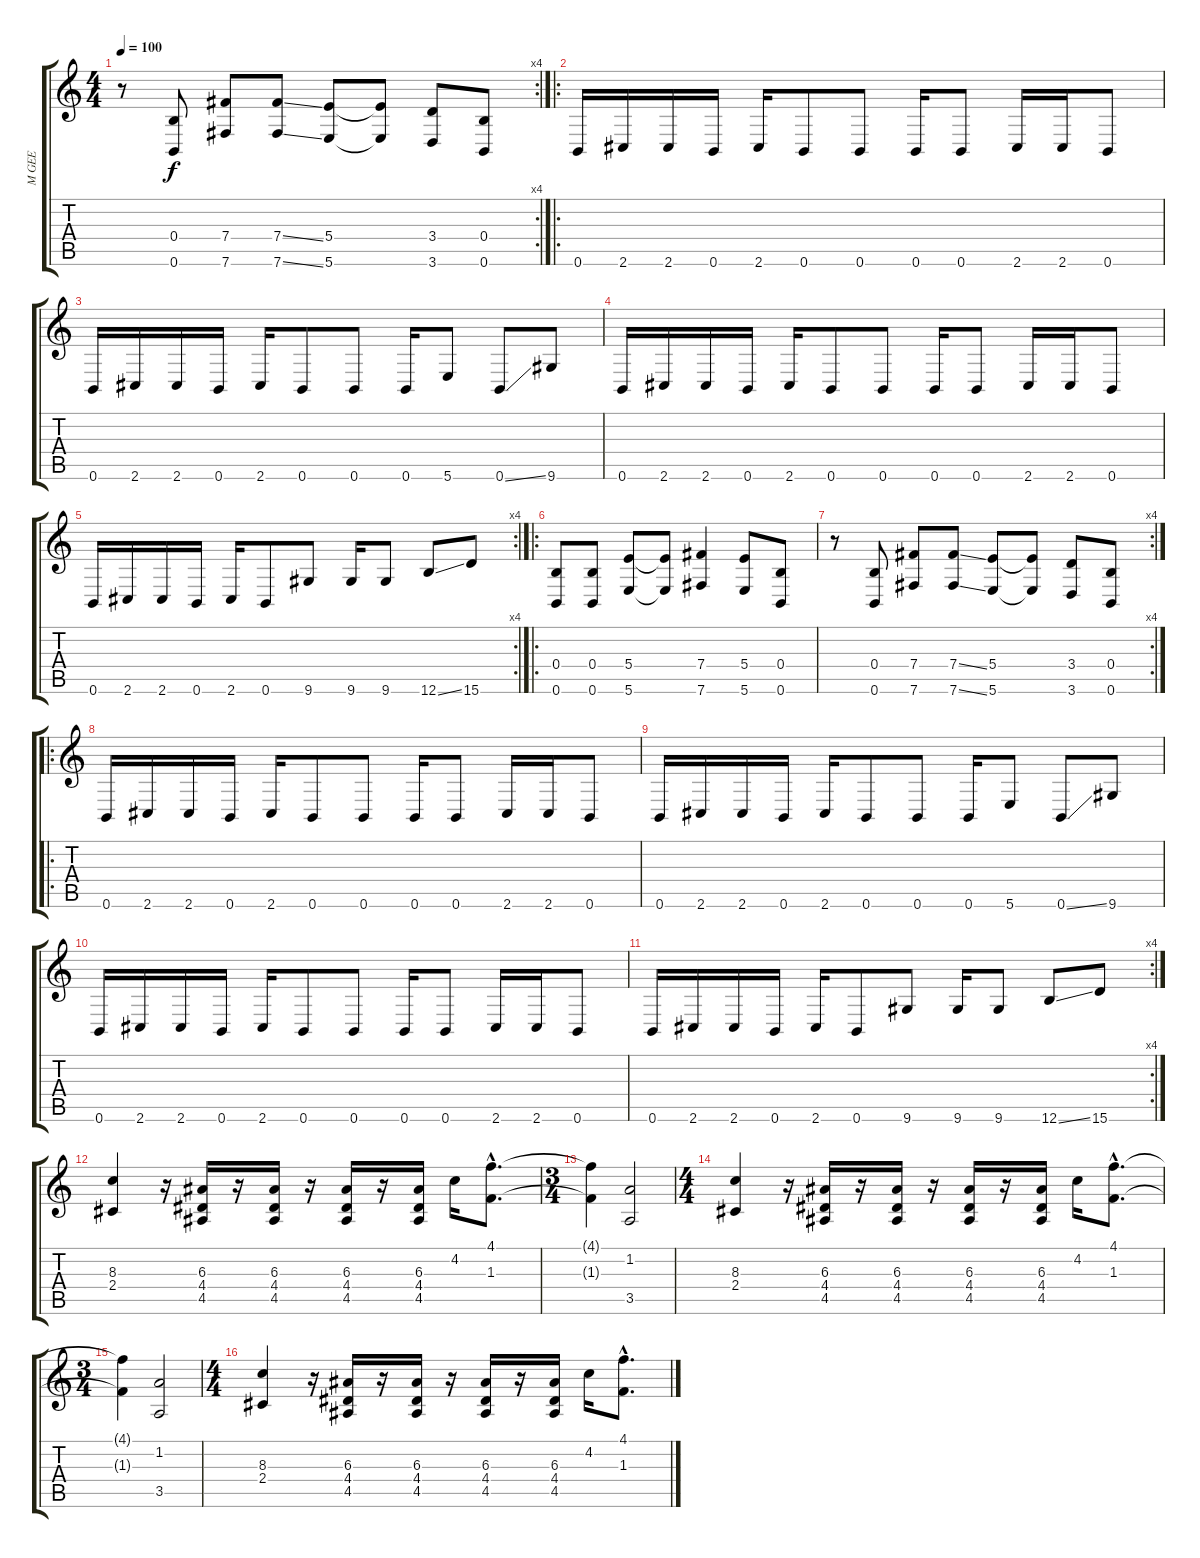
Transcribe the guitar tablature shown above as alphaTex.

\track ("M GEE" "M GEE") {instrument distortionguitar}
\staff {score tabs}
\tuning (Db4 Ab3 E3 B2 Gb2 B1) {hide}
\rc 4
\ts (4 4)
\tempo 100
\clef g2
\ks c
r.8{dy f} (0.4 0.6).8 (7.4 7.6).8 (7.4{ss} 7.6{ss}).8 (5.4 5.6).8 (5.4{t} 5.6{t}).8 (3.4 3.6).8 (0.4 0.6).8 |
\ro
0.6.16 2.6.16 2.6.16 0.6.16 2.6.16 0.6.8 0.6.8 0.6.16 0.6.8 2.6.16 2.6.16 0.6.8 |
0.6.16 2.6.16 2.6.16 0.6.16 2.6.16 0.6.8 0.6.8 0.6.16 5.6.8 0.6{ss}.8 9.6.8 |
0.6.16 2.6.16 2.6.16 0.6.16 2.6.16 0.6.8 0.6.8 0.6.16 0.6.8 2.6.16 2.6.16 0.6.8 |
\rc 4
0.6.16 2.6.16 2.6.16 0.6.16 2.6.16 0.6.8 9.6.8 9.6.16 9.6.8 12.6{ss}.8 15.6.8 |
\ro
(0.4 0.6).8 (0.4 0.6).8 (5.4 5.6).8 (5.4{t} 5.6{t}).8 (7.4 7.6).4 (5.4 5.6).8 (0.4 0.6).8 |
\rc 4
r.8 (0.4 0.6).8 (7.4 7.6).8 (7.4{ss} 7.6{ss}).8 (5.4 5.6).8 (5.4{t} 5.6{t}).8 (3.4 3.6).8 (0.4 0.6).8 |
\ro
0.6.16 2.6.16 2.6.16 0.6.16 2.6.16 0.6.8 0.6.8 0.6.16 0.6.8 2.6.16 2.6.16 0.6.8 |
0.6.16 2.6.16 2.6.16 0.6.16 2.6.16 0.6.8 0.6.8 0.6.16 5.6.8 0.6{ss}.8 9.6.8 |
0.6.16 2.6.16 2.6.16 0.6.16 2.6.16 0.6.8 0.6.8 0.6.16 0.6.8 2.6.16 2.6.16 0.6.8 |
\rc 4
0.6.16 2.6.16 2.6.16 0.6.16 2.6.16 0.6.8 9.6.8 9.6.16 9.6.8 12.6{ss}.8 15.6.8 |
(8.3 2.4).4 r.16 (6.3 4.4 4.5).16 r.16 (6.3 4.4 4.5).16 r.16 (6.3 4.4 4.5).16 r.16 (6.3 4.4 4.5).16 4.2.16 (4.1{hac} 1.3{hac}).8{d} |
\ts (3 4)
(4.1{t} 1.3{t}).4 (1.2 3.5).2 |
\ts (4 4)
(8.3 2.4).4 r.16 (6.3 4.4 4.5).16 r.16 (6.3 4.4 4.5).16 r.16 (6.3 4.4 4.5).16 r.16 (6.3 4.4 4.5).16 4.2.16 (4.1{hac} 1.3{hac}).8{d} |
\ts (3 4)
(4.1{t} 1.3{t}).4 (1.2 3.5).2 |
\ts (4 4)
(8.3 2.4).4 r.16 (6.3 4.4 4.5).16 r.16 (6.3 4.4 4.5).16 r.16 (6.3 4.4 4.5).16 r.16 (6.3 4.4 4.5).16 4.2.16 (4.1{hac} 1.3{hac}).8{d}
